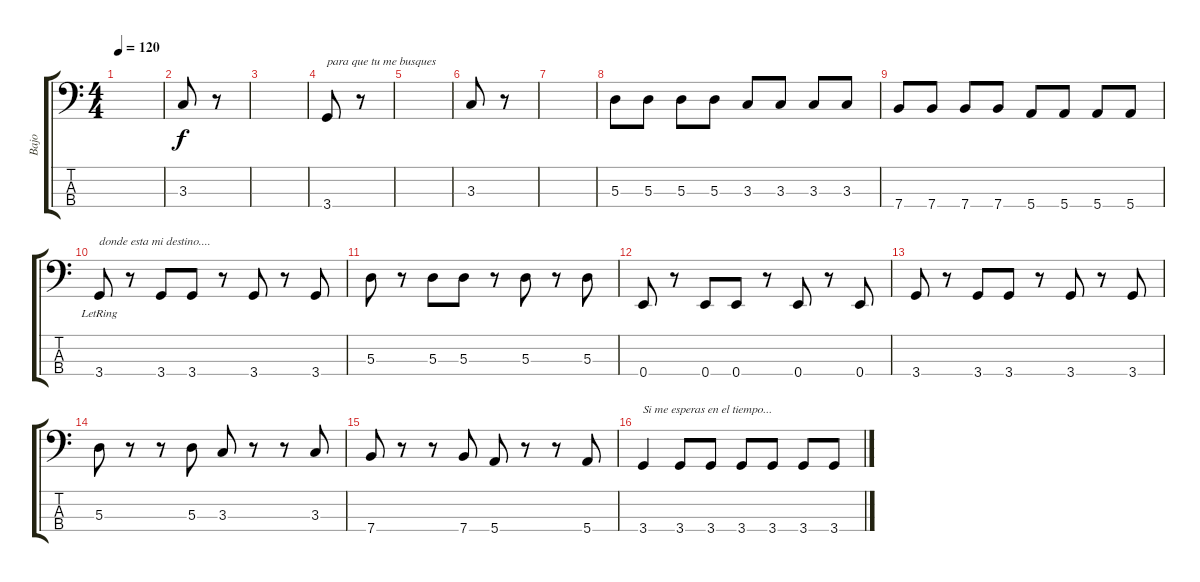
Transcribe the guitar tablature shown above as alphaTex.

\track ("Bajo" "Bajo") {instrument acousticbass}
\staff {score tabs}
\tuning (G2 D2 A1 E1) {hide}
\ts (4 4)
\tempo 120
\clef f4
\ks c
|
3.3.8 r.8 |
|
3.4.8{txt "para que tu me busques"} r.8 |
|
3.3.8 r.8 |
|
5.3.8 5.3.8 5.3.8 5.3.8 3.3.8 3.3.8 3.3.8 3.3.8 |
7.4.8 7.4.8 7.4.8 7.4.8 5.4.8 5.4.8 5.4.8 5.4.8 |
3.4{lr}.8{txt "donde esta mi destino...."} r.8 3.4.8 3.4.8 r.8 3.4.8 r.8 3.4.8 |
5.3.8 r.8 5.3.8 5.3.8 r.8 5.3.8 r.8 5.3.8 |
0.4.8 r.8 0.4.8 0.4.8 r.8 0.4.8 r.8 0.4.8 |
3.4.8 r.8 3.4.8 3.4.8 r.8 3.4.8 r.8 3.4.8 |
5.3.8 r.8 r.8 5.3.8 3.3.8 r.8 r.8 3.3.8 |
7.4.8 r.8 r.8 7.4.8 5.4.8 r.8 r.8 5.4.8 |
3.4.4{txt "Si me esperas en el tiempo..." volume 15} 3.4.8 3.4.8 3.4.8 3.4.8 3.4.8 3.4.8
